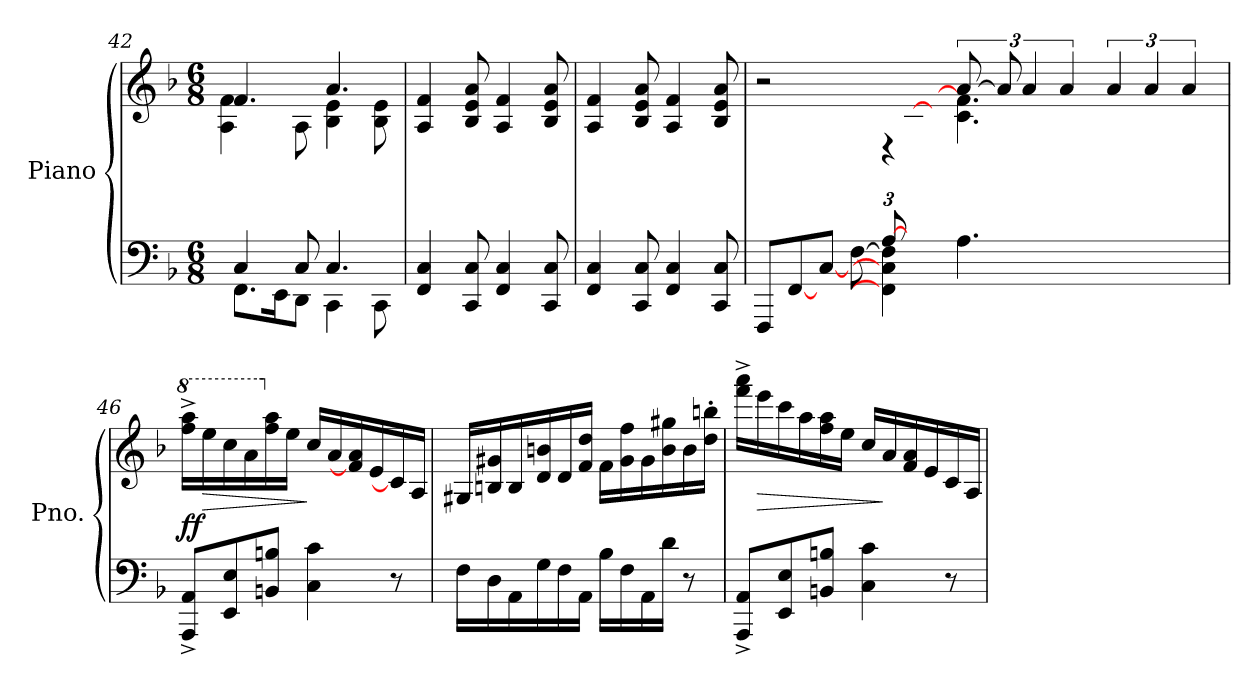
**kern	**kern	**dynam
*part1	*part1	*part1
*staff2	*staff1	*staff1/2
*I"Piano	*	*
*I'Pno.	*	*
*clefF4	*clefG2	*
*k[b-]	*k[b-]	*
*M6/8	*M6/8	*
=42	=42	=42
*^	*^	*
4C/	8.FF\L	4.f/	4A\ 4f\	.
.	16EE\K	.	.	.
8C/	8DD\J	.	8A\	.
4.C/	4CC\	4.a/	4B-\ 4e\	.
.	8CC\	.	8B-\ 8e\	.
*v	*v	*	*	*
*	*v	*v	*
=43	=43	=43
4FF/ 4C/	4A/ 4f/	.
8CC/ 8C/	8B-/ 8e/ 8a/	.
4FF/ 4C/	4A/ 4f/	.
8CC/ 8C/	8B-/ 8e/ 8a/	.
=44	=44	=44
4FF/ 4C/	4A/ 4f/	.
8CC/ 8C/	8B-/ 8e/ 8a/	.
4FF/ 4C/	4A/ 4f/	.
8CC/ 8C/	8B-/ 8e/ 8a/	.
=45	=45	=45
*^	*^	*
2ryy	8FFF!/L	2ryy	2r	.
.	[8FF!/	.	.	.
.	[8C!/J	.	.	.
.	[8F!\	.	.	.
*Xbrackettup	*	*	*	*
[12A!/L	4FF\] 4C\] 4F\]	12ryy	4r	.
6%7ryy	.	[12c!\	.	.
.	.	[12f!\J	.	.
.	4.A\	[12a!/	4.c\ 4.f\	.
.	.	12a!/]	.	.
.	.	6a!/	.	.
.	.	6a!/	.	.
.	2ryy	.	2ryy	.
.	.	6a!/	.	.
.	.	6a!/	.	.
.	.	6a!/	.	.
.	8ryy	.	8ryy	.
*v	*v	*	*	*
*	*v	*v	*
!!LO:LB:g=z
=46	=46	=46
*	*8va	*
*^	*^	*
!	!	!LO:TX:a:B:t=Presto con fuoco	!	!
!	!	!	!	!LO:DY:a=2
*v	*v	*	*	*
*	*v	*v	*
8AAA/^ 8AA/^L	16fff\^ 16aaa\^LL	ff
!	!	!LO:HP:b
.	16eee\	>
8EE/ 8E/	16ccc\	.
.	16aa\	.
*	*X8va	*
8BBn/ 8Bn/J	16ff\ 16aa\	.
.	16ee\JJ	.
4C\ 4c\	16cc/LL	]
.	16a/	.
.	16f/] 16a/	.
.	16e/	.
8r	16c/]	.
.	16A/JJ	.
=47	=47	=47
16F\LL	16G#X/LL	.
16D\	16Bn/ 16g#X/	.
16AA\	16B/	.
16G\	16d/ 16bn/	.
16F\	16d/	.
16AA\JJ	16f/ 16dd/JJ	.
16B-\LL	16f\LL	.
16F\	16g#\ 16ff\	.
16AA\	16g#\	.
16d\JJ	16b\ 16gg#X\	.
8r	16b\	.
.	16dd\' 16bbn\'JJ	.
=48	=48	=48
8AAA/^ 8AA/^L	16fff\^ 16aaa\^LL	.
!	!	!LO:HP:b
.	16eee\	>
8EE/ 8E/	16ccc\	.
.	16aa\	.
8BBn/ 8Bn/J	16ff\ 16aa\	.
.	16ee\JJ	.
4C\ 4c\	16cc/LL	.
.	16a/	]
.	16f/ 16a/	.
.	16e/	.
8r	16c/	.
.	16A/JJ	.
=	=	=
*-	*-	*-
